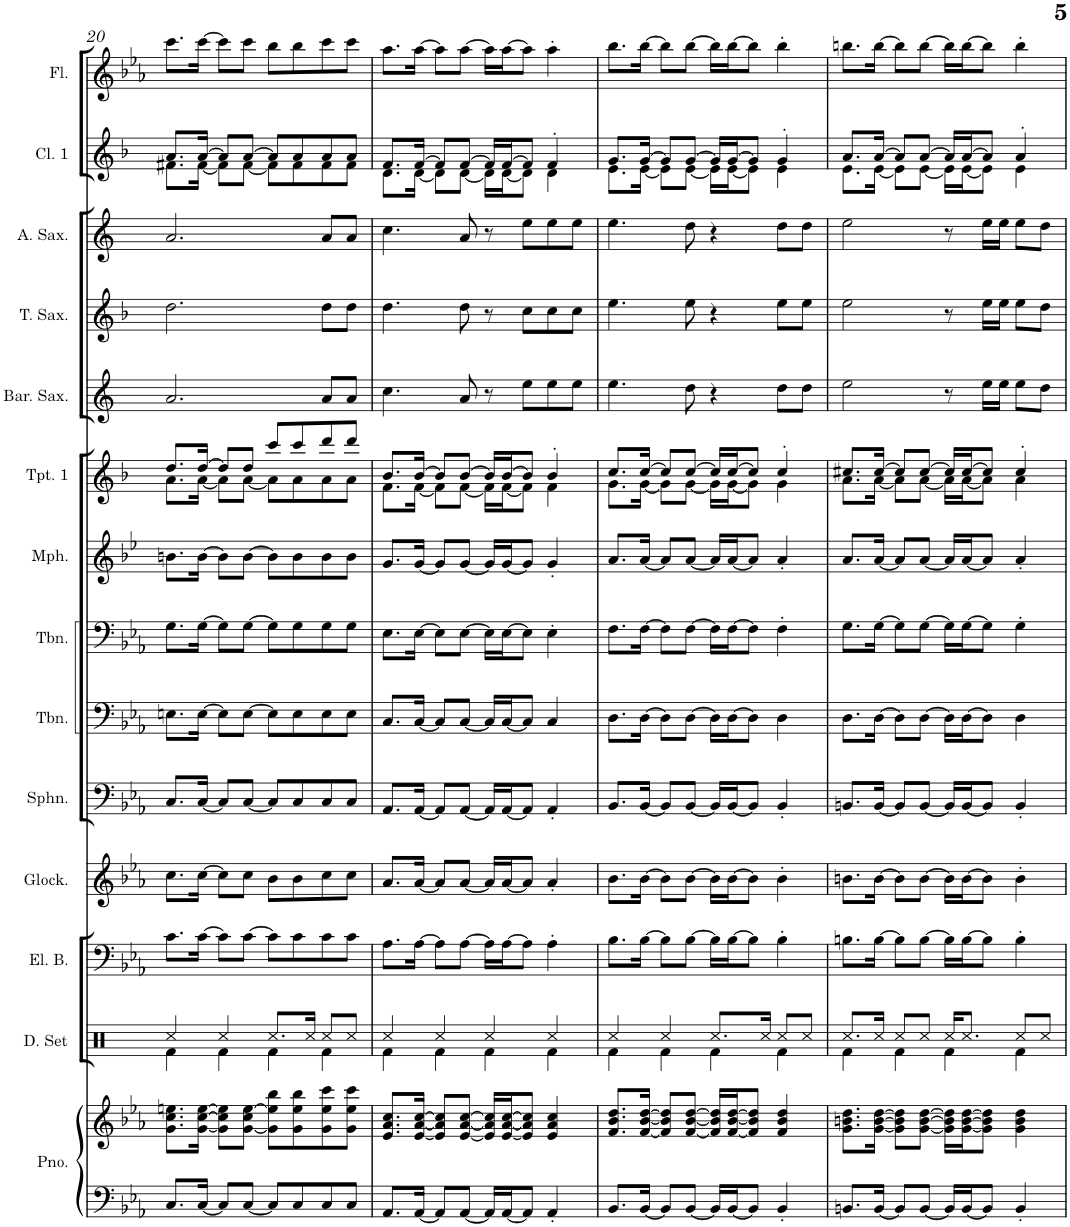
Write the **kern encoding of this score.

**kern	**kern	**kern	**kern	**kern	**kern	**kern	**kern	**kern	**kern	**kern	**kern	**kern	**kern	**kern
*part14	*part14	*part13	*part12	*part11	*part10	*part9	*part8	*part7	*part6	*part5	*part4	*part3	*part2	*part1
*staff15	*staff14	*staff13	*staff12	*staff11	*staff10	*staff9	*staff8	*staff7	*staff6	*staff5	*staff4	*staff3	*staff2	*staff1
*I"Piano	*	*I"Drumset	*I"Electric Bass	*I"Glockenspiel	*I"Sousaphone	*I"Trombone	*I"Trombone	*I"Mellophone	*I"Trumpet 1	*I"Baritone Sax	*I"Tenor Sax	*I"Alto Sax	*I"Clarinet 1	*I"Flute
*I'Pno.	*	*I'D. Set	*I'El. B.	*I'Glock.	*I'Sphn.	*I'Tbn.	*I'Tbn.	*I'Mph.	*I'Tpt. 1	*I'Bar. Sax.	*I'T. Sax.	*I'A. Sax.	*I'Cl. 1	*I'Fl.
!!LO:PB:g=z
*clefF4	*clefG2	*clefX	*clefF4	*clefG2	*clefF4	*clefF4	*clefF4	*clefG2	*clefG2	*clefG2	*clefG2	*clefG2	*clefG2	*clefG2
*	*	*	*Trd7c12	*Trd-14c-24	*	*	*	*Trd4c7	*Trd1c2	*Trd12c21	*Trd8c14	*Trd5c9	*Trd1c2	*
*k[b-e-a-]	*k[b-e-a-]	*k[]	*k[b-e-a-]	*k[b-e-a-]	*k[b-e-a-]	*k[b-e-a-]	*k[b-e-a-]	*k[b-e-]	*k[b-]	*k[]	*k[b-]	*k[]	*k[b-]	*k[b-e-a-]
*M4/4	*M4/4	*M4/4	*M4/4	*M4/4	*M4/4	*M4/4	*M4/4	*M4/4	*M4/4	*M4/4	*M4/4	*M4/4	*M4/4	*M4/4
=20	=20	=20	=20	=20	=20	=20	=20	=20	=20	=20	=20	=20	=20	=20
*	*	*^	*	*	*	*	*	*	*^	*	*	*	*^	*
8.C/L	8.g\ 8.cc\ 8.een\L	4Rcc/	4Rf\	8.c\L	8.cc\L	8.C/L	8.En\L	8.G\L	8.bn\L	8.dd/L	8.a\L	2.a/	2.dd\	2.a/	8.a/L	8.f#X\L	8.ccc\L
[16C/Jk	[16g\ [16cc\ [16ee\Jk	.	.	[16c\Jk	[16cc\Jk	[16C/Jk	[16E\Jk	[16G\Jk	[16b\Jk	[16dd/Jk	[16a\Jk	.	.	.	[16a/Jk	[16f#\Jk	[16ccc\Jk
8C/L]	8g\] 8cc\] 8ee\]L	4Rcc/	4Rf\	8c\L]	8cc\L]	8C/L]	8E\L]	8G\L]	8b\L]	8dd/L]	8a\L]	.	.	.	8a/L]	8f#\L]	8ccc\L]
[8C/J	[8g\ 8cc\ [8ee\J	.	.	[8c\J	8cc\J	[8C/J	[8E\J	[8G\J	[8b\J	8dd/J	[8a\J	.	.	.	[8a/J	[8f#\J	8ccc\J
8C/L]	8g\] 8ee\] 8bb-\L	8.Rcc/L	4Rf\	8c\L]	8b-\L	8C/L]	8E\L]	8G\L]	8b\L]	8ccc/L	8a\L]	.	.	.	8a/L]	8f#\L]	8bb-\L
8C/	8g\ 8ee\ 8bb-\	.	.	8c\	8b-\	8C/	8E\	8G\	8b\	8ccc/	8a\	.	.	.	8a/	8f#\	8bb-\
.	.	16Rcc/Jk	.	.	.	.	.	.	.	.	.	.	.	.	.	.	.
8C/	8g\ 8ee\ 8ccc\	8Rcc/L	4Rf\	8c\	8cc\	8C/	8E\	8G\	8b\	8ddd/	8a\	8a/L	8dd\L	8a/L	8a/	8f#\	8ccc\
8C/J	8g\ 8ee\ 8ccc\J	8Rcc/J	.	8c\J	8cc\J	8C/J	8E\J	8G\J	8b\J	8ddd/J	8a\J	8a/J	8dd\J	8a/J	8a/J	8f#\J	8ccc\J
=21	=21	=21	=21	=21	=21	=21	=21	=21	=21	=21	=21	=21	=21	=21	=21	=21	=21
8.AA-/L	8.e-/ 8.a-/ 8.cc/L	4Rcc/	4Rf\	8.A-\L	8.a-/L	8.AA-/L	8.C/L	8.E-\L	8.g/L	8.b-/L	8.f\L	4.cc\	4.dd\	4.cc\	8.f/L	8.d\L	8.aa-\L
[16AA-/Jk	[16e-/ [16a-/ [16cc/Jk	.	.	[16A-\Jk	[16a-/Jk	[16AA-/Jk	[16C/Jk	[16E-\Jk	[16g/Jk	[16b-/Jk	[16f\Jk	.	.	.	[16f/Jk	[16d\Jk	[16aa-\Jk
8AA-/L]	8e-/] 8a-/] 8cc/]L	4Rcc/	4Rf\	8A-\L]	8a-/L]	8AA-/L]	8C/L]	8E-\L]	8g/L]	8b-/L]	8f\L]	.	.	.	8f/L]	8d\L]	8aa-\L]
[8AA-/J	[8e-/ [8a-/ [8cc/J	.	.	[8A-\J	[8a-/J	[8AA-/J	[8C/J	[8E-\J	[8g/J	[8b-/J	[8f\J	8a/	8dd\	8a/	[8f/J	[8d\J	[8aa-\J
16AA-/LL]	16e-/] 16a-/] 16cc/]LL	4Rcc/	4Rf\	16A-\LL]	16a-/LL]	16AA-/LL]	16C/LL]	16E-\LL]	16g/LL]	16b-/LL]	16f\LL]	8r	8r	8r	16f/LL]	16d\LL]	16aa-\LL]
[16AA-/J	[16e-/ [16a-/ [16cc/J	.	.	[16A-\J	[16a-/J	[16AA-/J	[16C/J	[16E-\J	[16g/J	[16b-/J	[16f\J	.	.	.	[16f/J	[16d\J	[16aa-\J
8AA-/J]	8e-/] 8a-/] 8cc/]J	.	.	8A-\J]	8a-/J]	8AA-/J]	8C/J]	8E-\J]	8g/J]	8b-/J]	8f\J]	8ee\L	8cc\L	8ee\L	8f/J]	8d\J]	8aa-\J]
4AA-'/	4e-/ 4a-/ 4cc/	4Rcc/	4Rf\	4A-'\	4a-'/	4AA-'/	4C/	4E-'\	4g'/	4b-'/	4f\	8ee\	8cc\	8ee\	4f'/	4d\	4aa-'\
.	.	.	.	.	.	.	.	.	.	.	.	8ee\J	8cc\J	8ee\J	.	.	.
=22	=22	=22	=22	=22	=22	=22	=22	=22	=22	=22	=22	=22	=22	=22	=22	=22	=22
8.BB-/L	8.f/ 8.b-/ 8.dd/L	4Rcc/	4Rf\	8.B-\L	8.b-\L	8.BB-/L	8.D\L	8.F\L	8.a/L	8.cc/L	8.g\L	4.ee\	4.ee\	4.ee\	8.g/L	8.e\L	8.bb-\L
[16BB-/Jk	[16f/ [16b-/ [16dd/Jk	.	.	[16B-\Jk	[16b-\Jk	[16BB-/Jk	[16D\Jk	[16F\Jk	[16a/Jk	[16cc/Jk	[16g\Jk	.	.	.	[16g/Jk	[16e\Jk	[16bb-\Jk
8BB-/L]	8f/] 8b-/] 8dd/]L	4Rcc/	4Rf\	8B-\L]	8b-\L]	8BB-/L]	8D\L]	8F\L]	8a/L]	8cc/L]	8g\L]	.	.	.	8g/L]	8e\L]	8bb-\L]
[8BB-/J	[8f/ [8b-/ [8dd/J	.	.	[8B-\J	[8b-\J	[8BB-/J	[8D\J	[8F\J	[8a/J	[8cc/J	[8g\J	8dd\	8ee\	8dd\	[8g/J	[8e\J	[8bb-\J
16BB-/LL]	16f/] 16b-/] 16dd/]LL	8.Rcc/L	4Rf\	16B-\LL]	16b-\LL]	16BB-/LL]	16D\LL]	16F\LL]	16a/LL]	16cc/LL]	16g\LL]	4r	4r	4r	16g/LL]	16e\LL]	16bb-\LL]
[16BB-/J	[16f/ [16b-/ [16dd/J	.	.	[16B-\J	[16b-\J	[16BB-/J	[16D\J	[16F\J	[16a/J	[16cc/J	[16g\J	.	.	.	[16g/J	[16e\J	[16bb-\J
8BB-/J]	8f/] 8b-/] 8dd/]J	.	.	8B-\J]	8b-\J]	8BB-/J]	8D\J]	8F\J]	8a/J]	8cc/J]	8g\J]	.	.	.	8g/J]	8e\J]	8bb-\J]
.	.	16Rcc/Jk	.	.	.	.	.	.	.	.	.	.	.	.	.	.	.
4BB-'/	4f/ 4b-/ 4dd/	8Rcc/L	4Rf\	4B-'\	4b-'\	4BB-'/	4D\	4F'\	4a'/	4cc'/	4g\	8dd\L	8ee\L	8dd\L	4g'/	4e\	4bb-'\
.	.	8Rcc/J	.	.	.	.	.	.	.	.	.	8dd\J	8ee\J	8dd\J	.	.	.
=23	=23	=23	=23	=23	=23	=23	=23	=23	=23	=23	=23	=23	=23	=23	=23	=23	=23
8.BBn/L	8.g\ 8.bn\ 8.dd\L	8.Rcc/L	4Rf\	8.Bn\L	8.bn\L	8.BBn/L	8.D\L	8.G\L	8.a/L	8.cc#X/L	8.a\L	2ee\	2ee\	2ee\	8.a/L	8.e\L	8.bbn\L
[16BB/Jk	[16g\ [16b\ [16dd\Jk	16Rcc/Jk	.	[16B\Jk	[16b\Jk	[16BB/Jk	[16D\Jk	[16G\Jk	[16a/Jk	[16cc#/Jk	[16a\Jk	.	.	.	[16a/Jk	[16e\Jk	[16bb\Jk
8BB/L]	8g\] 8b\] 8dd\]L	8Rcc/L	4Rf\	8B\L]	8b\L]	8BB/L]	8D\L]	8G\L]	8a/L]	8cc#/L]	8a\L]	.	.	.	8a/L]	8e\L]	8bb\L]
[8BB/J	[8g\ [8b\ [8dd\J	8Rcc/J	.	[8B\J	[8b\J	[8BB/J	[8D\J	[8G\J	[8a/J	[8cc#/J	[8a\J	.	.	.	[8a/J	[8e\J	[8bb\J
16BB/LL]	16g\] 16b\] 16dd\]LL	16Rcc/KL	4Rf\	16B\LL]	16b\LL]	16BB/LL]	16D\LL]	16G\LL]	16a/LL]	16cc#/LL]	16a\LL]	8r	8r	8r	16a/LL]	16e\LL]	16bb\LL]
[16BB/J	[16g\ [16b\ [16dd\J	8.Rcc/J	.	[16B\J	[16b\J	[16BB/J	[16D\J	[16G\J	[16a/J	[16cc#/J	[16a\J	.	.	.	[16a/J	[16e\J	[16bb\J
8BB/J]	8g\] 8b\] 8dd\]J	.	.	8B\J]	8b\J]	8BB/J]	8D\J]	8G\J]	8a/J]	8cc#/J]	8a\J]	16ee\LL	16ee\LL	16ee\LL	8a/J]	8e\J]	8bb\J]
.	.	.	.	.	.	.	.	.	.	.	.	16ee\JJ	16ee\JJ	16ee\JJ	.	.	.
4BB'/	4g\ 4b\ 4dd\	8Rcc/L	4Rf\	4B'\	4b'\	4BB'/	4D\	4G'\	4a'/	4cc#'/	4a\	8ee\L	8ee\L	8ee\L	4a'/	4e\	4bb'\
.	.	8Rcc/J	.	.	.	.	.	.	.	.	.	8dd\J	8dd\J	8dd\J	.	.	.
*	*	*v	*v	*	*	*	*	*	*	*v	*v	*	*	*	*v	*v	*
=	=	=	=	=	=	=	=	=	=	=	=	=	=	=
*-	*-	*-	*-	*-	*-	*-	*-	*-	*-	*-	*-	*-	*-	*-
